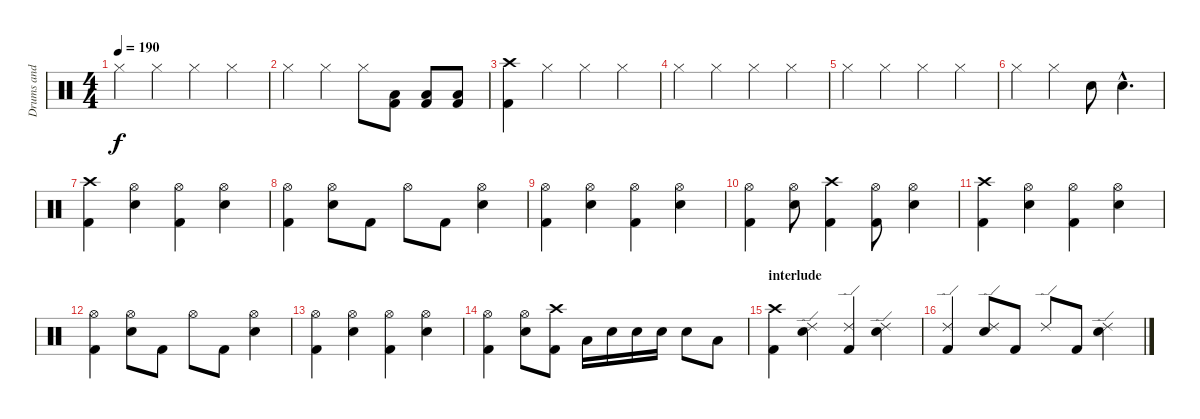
\track ("Drums and Percussion (Pace)" "Drums and ") {instrument percussion}
\staff {score}
\articulation defaults
\ts (4 4)
\tempo 190
\clef neutral
\ks c "Hi-Hat (closed)".4{dy f} "Hi-Hat (closed)".4 "Hi-Hat (closed)".4 "Hi-Hat (closed)".4
|
"Hi-Hat (closed)".4 "Hi-Hat (closed)".4 "Hi-Hat (closed)".8 ("Low Tom (hit)" "Kick (hit) 2").8 ("Low Tom (hit)" "Kick (hit) 2").8 ("Low Tom (hit)" "Kick (hit) 2").8 |
("Crash high (hit)" "Kick (hit) 2").4 "Hi-Hat (closed)".4 "Hi-Hat (closed)".4 "Hi-Hat (closed)".4 |
"Hi-Hat (closed)".4 "Hi-Hat (closed)".4 "Hi-Hat (closed)".4 "Hi-Hat (closed)".4 |
"Hi-Hat (closed)".4 "Hi-Hat (closed)".4 "Hi-Hat (closed)".4 "Hi-Hat (closed)".4 |
"Hi-Hat (closed)".4 "Hi-Hat (closed)".4 "Electric Snare (hit)".8 "Electric Snare (hit)"{hac}.4{d} |
("Crash high (hit)" "Kick (hit) 2").4 ("Hi-Hat (open)" "Electric Snare (hit)").4 ("Hi-Hat (open)" "Kick (hit) 2").4 ("Hi-Hat (open)" "Electric Snare (hit)").4 |
("Hi-Hat (open)" "Kick (hit) 2").4 ("Hi-Hat (open)" "Electric Snare (hit)").8 "Kick (hit) 2".8 "Hi-Hat (open)".8 "Kick (hit) 2".8 ("Hi-Hat (open)" "Electric Snare (hit)").4 |
("Hi-Hat (open)" "Kick (hit) 2").4 ("Hi-Hat (open)" "Electric Snare (hit)").4 ("Hi-Hat (open)" "Kick (hit) 2").4 ("Hi-Hat (open)" "Electric Snare (hit)").4 |
("Hi-Hat (open)" "Kick (hit) 2").4 ("Hi-Hat (open)" "Electric Snare (hit)").8 ("Crash high (hit)" "Kick (hit) 2").4 ("Hi-Hat (open)" "Kick (hit) 2").8 ("Hi-Hat (open)" "Electric Snare (hit)").4 |
("Crash high (hit)" "Kick (hit) 2").4 ("Hi-Hat (open)" "Electric Snare (hit)").4 ("Hi-Hat (open)" "Kick (hit) 2").4 ("Hi-Hat (open)" "Electric Snare (hit)").4 |
("Hi-Hat (open)" "Kick (hit) 2").4 ("Hi-Hat (open)" "Electric Snare (hit)").8 "Kick (hit) 2".8 "Hi-Hat (open)".8 "Kick (hit) 2".8 ("Hi-Hat (open)" "Electric Snare (hit)").4 |
("Hi-Hat (open)" "Kick (hit) 2").4 ("Hi-Hat (open)" "Electric Snare (hit)").4 ("Hi-Hat (open)" "Kick (hit) 2").4 ("Hi-Hat (open)" "Electric Snare (hit)").4 |
("Hi-Hat (open)" "Kick (hit) 2").4 ("Hi-Hat (open)" "Electric Snare (hit)").8 ("Crash high (hit)" "Kick (hit) 2").8 "Low Tom (hit)".16 "Electric Snare (hit)".16 "Electric Snare (hit)".16 "Electric Snare (hit)".16 "Electric Snare (hit)".8 "Low Tom (hit)".8 |
\section ("" "interlude")
("Crash high (hit)" "Kick (hit) 2").4 ("Ride (edge) 2" "Electric Snare (hit)").4 ("Ride (edge) 2" "Kick (hit) 2").4 ("Ride (edge) 2" "Electric Snare (hit)").4 |
("Ride (edge) 2" "Kick (hit) 2").4 ("Ride (edge) 2" "Electric Snare (hit)").8 "Kick (hit) 2".8 "Ride (edge) 2".8 "Kick (hit) 2".8 ("Ride (edge) 2" "Electric Snare (hit)").4
